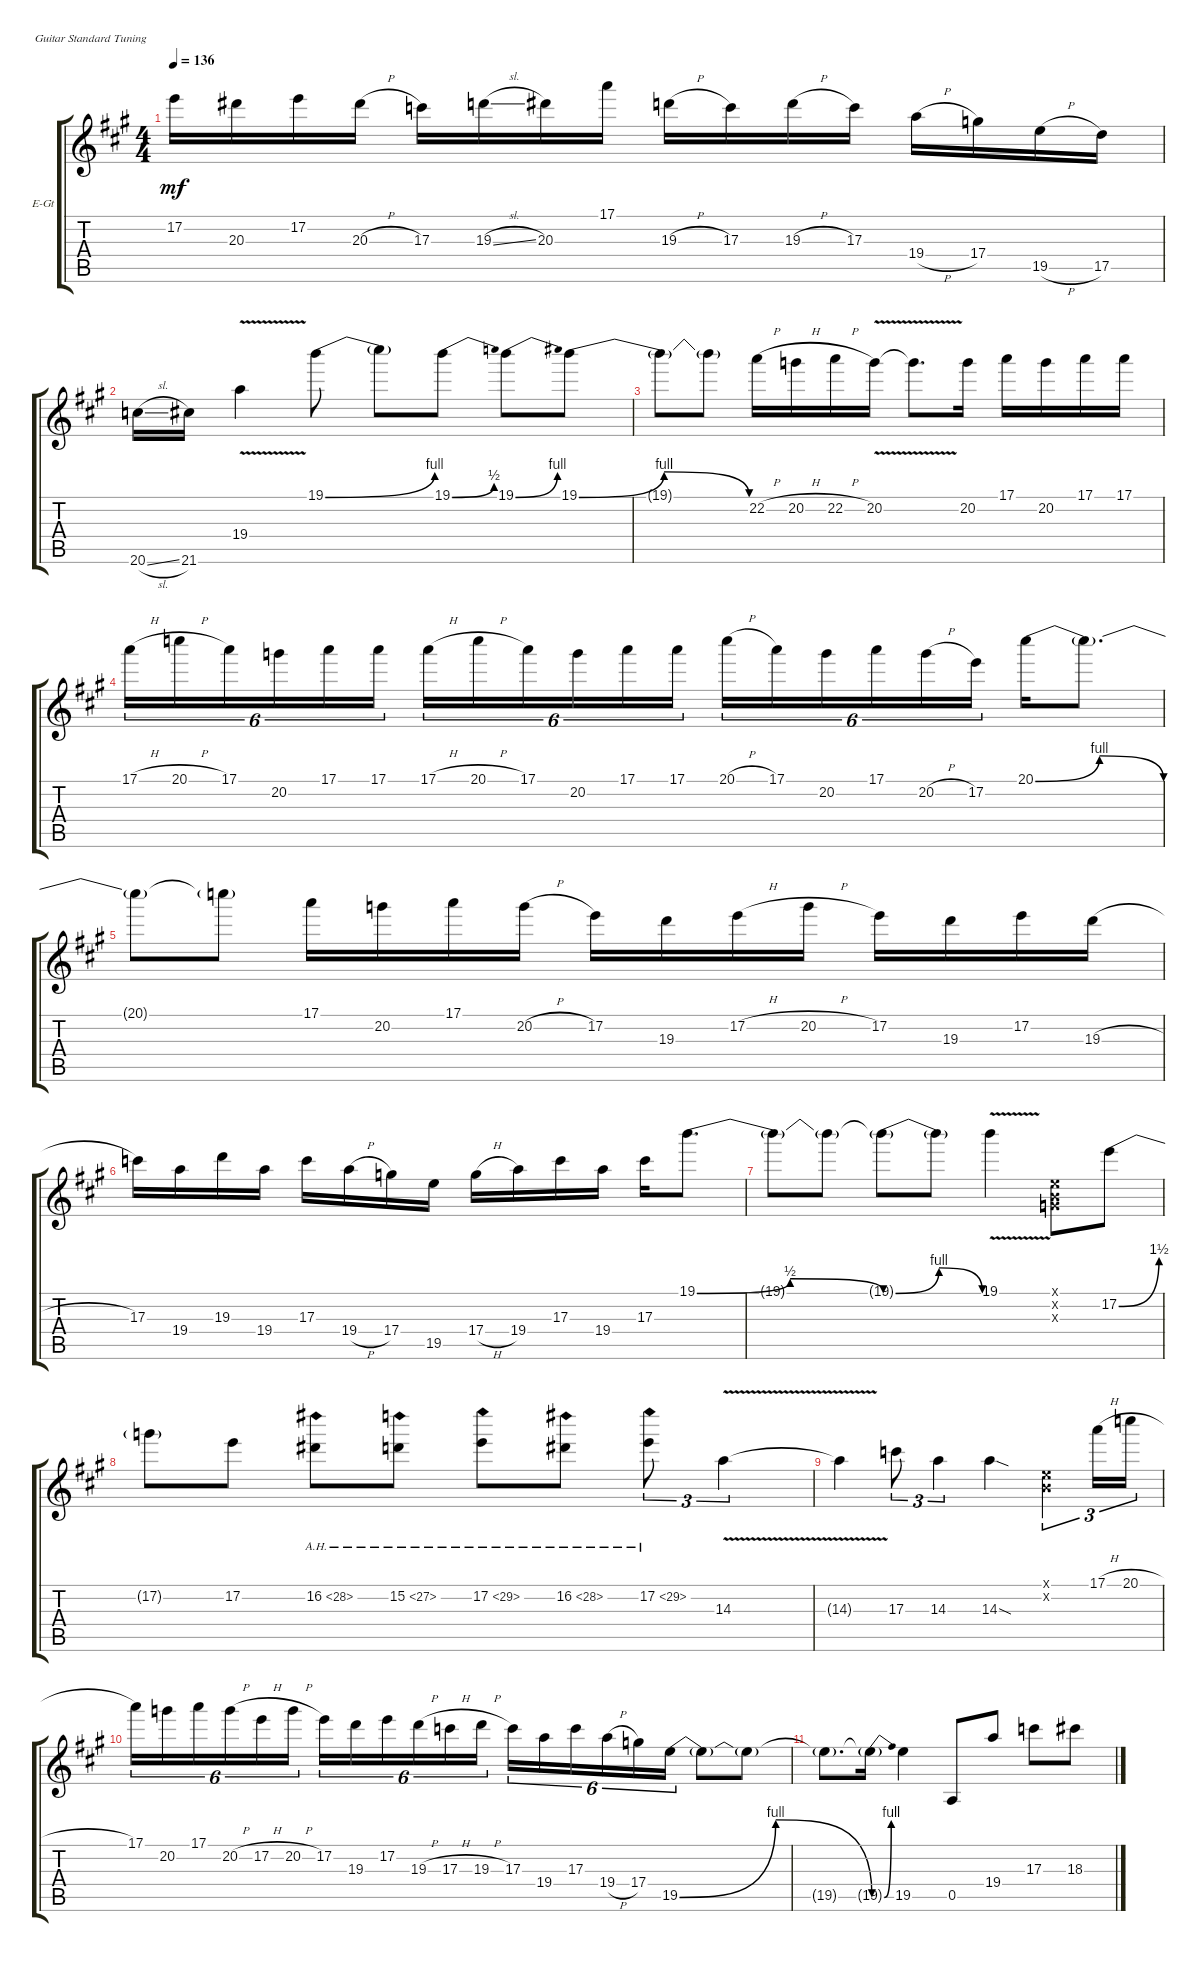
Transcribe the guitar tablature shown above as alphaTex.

\defaultSystemsLayout 4
\bracketExtendMode groupsimilarinstruments
\firstSystemTrackNameOrientation horizontal
\otherSystemsTrackNameOrientation horizontal
\track ("RR Lead Guitar" "E-Gt") {instrument distortionguitar}
\staff {score tabs}
\tuning (E4 B3 G3 D3 A2 E2)
\ts (4 4)
\tempo 136
\clef g2
\ks a
17.2.16{dy mf} 20.3.16 17.2.16 20.3{h}.16 17.3.16 19.3{sl}.16 20.3.16 17.1.16 19.3{h}.16 17.3.16 19.3{h}.16 17.3.16 19.4{h}.16 17.4.16 19.5{h}.16 17.5.16 |
20.6{sl}.16 21.6.16 19.4{v}.4 19.1{be (bend 0 0 15 4)}.8 19.1{t}.8 19.1{be (bend 0 0 16.2 2)}.8 19.1{be (bend 0 0 15 4)}.8 19.1{be (bendrelease 0 0 10.2 4 20.4 4 30 0)}.8 |
19.1{t}.8 19.1{t}.8 22.2{h}.16 20.2{h}.16 22.2{h}.16 20.2{v}.16 20.2{t}.8{d} 20.2.16 17.1.16 20.2.16 17.1.16 17.1.16 |
17.1{h}.16{tu (6 4)} 20.1{h}.16{tu (6 4)} 17.1.16{tu (6 4)} 20.2.16{tu (6 4)} 17.1.16{tu (6 4)} 17.1.16{tu (6 4)} 17.1{h}.16{tu (6 4)} 20.1{h}.16{tu (6 4)} 17.1.16{tu (6 4)} 20.2.16{tu (6 4)} 17.1.16{tu (6 4)} 17.1.16{tu (6 4)} 20.1{h}.16{tu (6 4)} 17.1.16{tu (6 4)} 20.2.16{tu (6 4)} 17.1.16{tu (6 4)} 20.2{h}.16{tu (6 4)} 17.2.16{tu (6 4)} 20.1{be (bendrelease 0 0 10.2 4 20.4 4 30 0)}.16 20.1{t}.8{d} |
20.1{t}.8 20.1{t}.8 17.1.16 20.2.16 17.1.16 20.2{h}.16 17.2.16 19.3.16 17.2{h}.16 20.2{h}.16 17.2.16 19.3.16 17.2.16 19.3{h}.16 |
17.3.16 19.4.16 19.3.16 19.4.16 17.3.16 19.4{h}.16 17.4.16 19.5.16 17.4{h}.16 19.4.16 17.3.16 19.4.16 17.3.16 19.1{be (bendrelease 0 0 12 2 20.4 2 30 0)}.8{d} |
19.1{t}.8 19.1{t}.8 19.1{be (bendrelease 0 0 10.2 4 20.4 4 30 0) t}.8 19.1{t}.8 19.1{v}.4 (0.1{x} 0.2{x} 0.3{x}).8 17.2{be (bend 0 0 16.2 6)}.8 |
17.2{t}.8 17.2.8 16.2{ah 12}.8 15.2{ah 12}.8 17.2{ah 12}.8 16.2{ah 12}.8 17.2{ah 12}.8{tu (3 2)} 14.3{v}.4{tu (3 2)} |
14.3{t}.4 17.3.8{tu (3 2)} 14.3.4{tu (3 2)} 14.3{sod}.4 (0.1{x} 0.2{x}).4{tu (3 2)} 17.1{h}.16{tu (3 2)} 20.1{h}.16{tu (3 2)} |
17.1.16{tu (6 4)} 20.2.16{tu (6 4)} 17.1.16{tu (6 4)} 20.2{h}.16{tu (6 4)} 17.2{h}.16{tu (6 4)} 20.2{h}.16{tu (6 4)} 17.2.16{tu (6 4)} 19.3.16{tu (6 4)} 17.2.16{tu (6 4)} 19.3{h}.16{tu (6 4)} 17.3{h}.16{tu (6 4)} 19.3{h}.16{tu (6 4)} 17.3.16{tu (6 4)} 19.4.16{tu (6 4)} 17.3.16{tu (6 4)} 19.4{h}.16{tu (6 4)} 17.4.16{tu (6 4)} 19.5{be (bendrelease 0 0 10.2 4 20.4 4 30 0)}.16{tu (6 4)} 19.5{t}.8 19.5{t}.8 |
19.5{t}.8{d} 19.5{be (bend 0 0 15 4) t}.16 19.5.4 0.5.8 19.4.8 17.3.8 18.3.8
